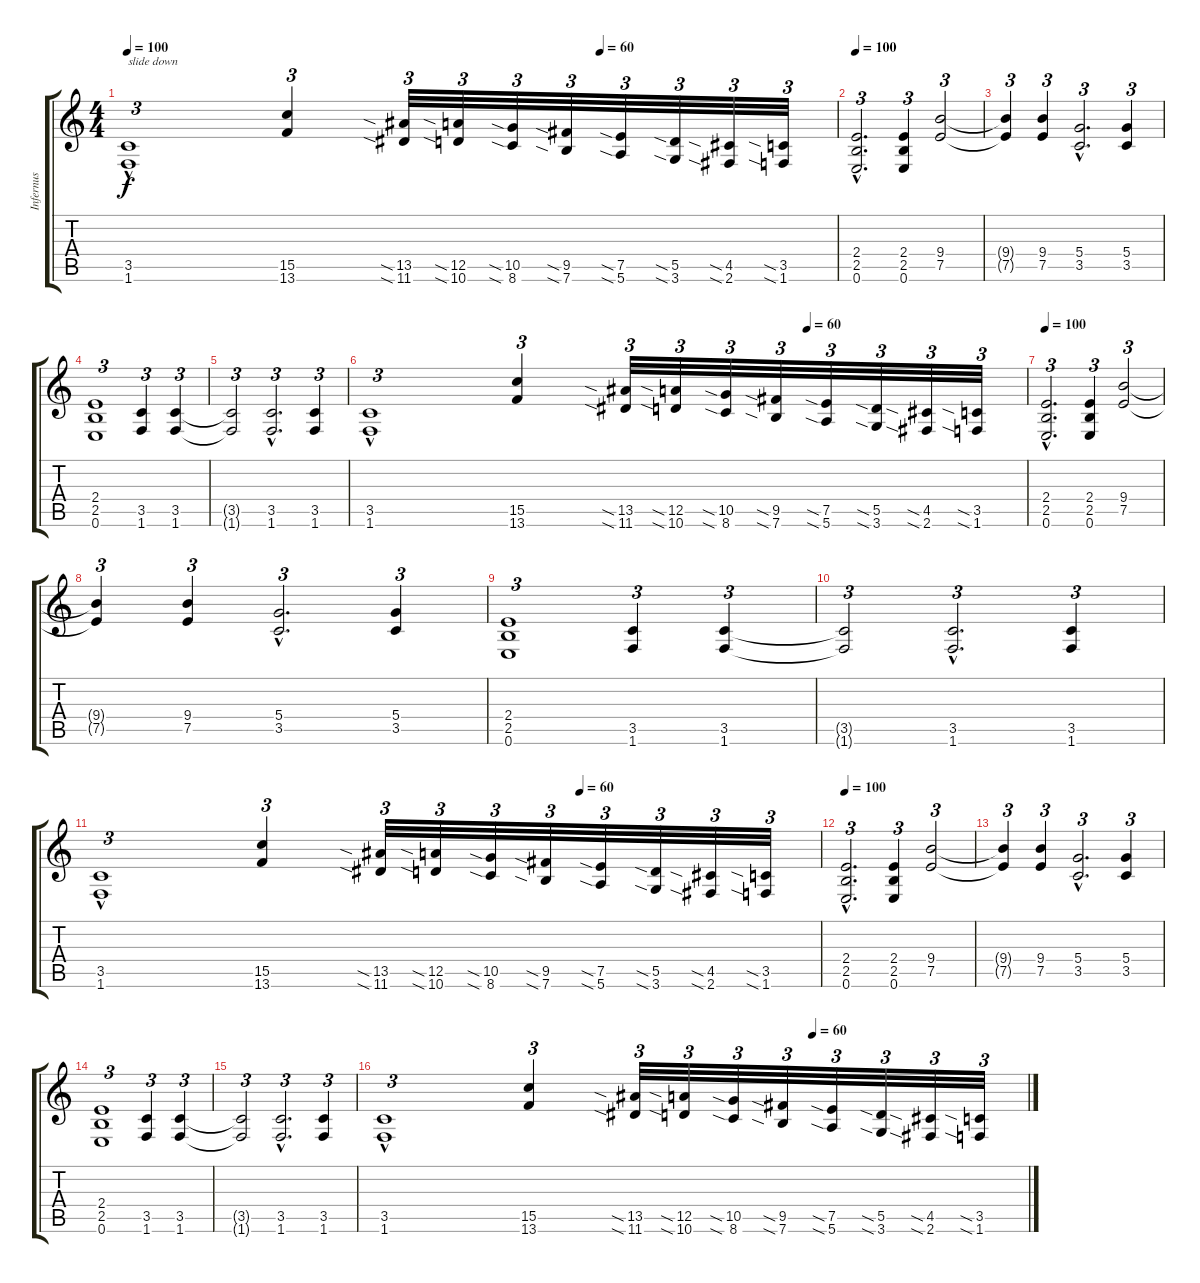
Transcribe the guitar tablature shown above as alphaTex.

\track ("Infernus" "Infernus") {instrument distortionguitar}
\staff {score tabs}
\tuning (E4 B3 G3 D3 A2 E2) {hide}
\ts (4 4)
\tempo 100
\tempo (60 0.6666666666666666)
\clef g2
\ks c
(3.5{hac} 1.6).1{tu (3 2) txt "slide down" dy f} (15.5 13.6).4{tu (3 2)} (13.5{sia} 11.6{sia}).32{tu (3 2)} (12.5{sia} 10.6{sia}).32{tu (3 2)} (10.5{sia} 8.6{sia}).32{tu (3 2)} (9.5{sia} 7.6{sia}).32{tu (3 2)} (7.5{sia} 5.6{sia}).32{tu (3 2)} (5.5{sia} 3.6{sia}).32{tu (3 2)} (4.5{sia} 2.6{sia}).32{tu (3 2)} (3.5{sia} 1.6{sia}).32{tu (3 2)} |
\tempo 100
(2.4 2.5{hac} 0.6).2{d tu (3 2)} (2.4 2.5 0.6).4{tu (3 2)} (9.4 7.5).2{tu (3 2)} |
(9.4{t} 7.5{t}).4{tu (3 2)} (9.4 7.5).4{tu (3 2)} (5.4{hac} 3.5{hac}).2{d tu (3 2)} (5.4 3.5).4{tu (3 2)} |
(2.4 2.5 0.6).1{tu (3 2)} (3.5 1.6).4{tu (3 2)} (3.5 1.6).4{tu (3 2)} |
(3.5{t} 1.6{t}).2{tu (3 2)} (3.5{hac} 1.6{hac}).2{d tu (3 2)} (3.5 1.6).4{tu (3 2)} |
\tempo (60 0.6666666666666666)
(3.5{hac} 1.6).1{tu (3 2)} (15.5 13.6).4{tu (3 2)} (13.5{sia} 11.6{sia}).32{tu (3 2)} (12.5{sia} 10.6{sia}).32{tu (3 2)} (10.5{sia} 8.6{sia}).32{tu (3 2)} (9.5{sia} 7.6{sia}).32{tu (3 2)} (7.5{sia} 5.6{sia}).32{tu (3 2)} (5.5{sia} 3.6{sia}).32{tu (3 2)} (4.5{sia} 2.6{sia}).32{tu (3 2)} (3.5{sia} 1.6{sia}).32{tu (3 2)} |
\tempo 100
(2.4 2.5{hac} 0.6).2{d tu (3 2)} (2.4 2.5 0.6).4{tu (3 2)} (9.4 7.5).2{tu (3 2)} |
(9.4{t} 7.5{t}).4{tu (3 2)} (9.4 7.5).4{tu (3 2)} (5.4{hac} 3.5{hac}).2{d tu (3 2)} (5.4 3.5).4{tu (3 2)} |
(2.4 2.5 0.6).1{tu (3 2)} (3.5 1.6).4{tu (3 2)} (3.5 1.6).4{tu (3 2)} |
(3.5{t} 1.6{t}).2{tu (3 2)} (3.5{hac} 1.6{hac}).2{d tu (3 2)} (3.5 1.6).4{tu (3 2)} |
\tempo (60 0.6666666666666666)
(3.5{hac} 1.6).1{tu (3 2)} (15.5 13.6).4{tu (3 2)} (13.5{sia} 11.6{sia}).32{tu (3 2)} (12.5{sia} 10.6{sia}).32{tu (3 2)} (10.5{sia} 8.6{sia}).32{tu (3 2)} (9.5{sia} 7.6{sia}).32{tu (3 2)} (7.5{sia} 5.6{sia}).32{tu (3 2)} (5.5{sia} 3.6{sia}).32{tu (3 2)} (4.5{sia} 2.6{sia}).32{tu (3 2)} (3.5{sia} 1.6{sia}).32{tu (3 2)} |
\tempo 100
(2.4 2.5{hac} 0.6).2{d tu (3 2)} (2.4 2.5 0.6).4{tu (3 2)} (9.4 7.5).2{tu (3 2)} |
(9.4{t} 7.5{t}).4{tu (3 2)} (9.4 7.5).4{tu (3 2)} (5.4{hac} 3.5{hac}).2{d tu (3 2)} (5.4 3.5).4{tu (3 2)} |
(2.4 2.5 0.6).1{tu (3 2)} (3.5 1.6).4{tu (3 2)} (3.5 1.6).4{tu (3 2)} |
(3.5{t} 1.6{t}).2{tu (3 2)} (3.5{hac} 1.6{hac}).2{d tu (3 2)} (3.5 1.6).4{tu (3 2)} |
\tempo (60 0.6666666666666666)
(3.5{hac} 1.6).1{tu (3 2)} (15.5 13.6).4{tu (3 2)} (13.5{sia} 11.6{sia}).32{tu (3 2)} (12.5{sia} 10.6{sia}).32{tu (3 2)} (10.5{sia} 8.6{sia}).32{tu (3 2)} (9.5{sia} 7.6{sia}).32{tu (3 2)} (7.5{sia} 5.6{sia}).32{tu (3 2)} (5.5{sia} 3.6{sia}).32{tu (3 2)} (4.5{sia} 2.6{sia}).32{tu (3 2)} (3.5{sia} 1.6{sia}).32{tu (3 2)}
